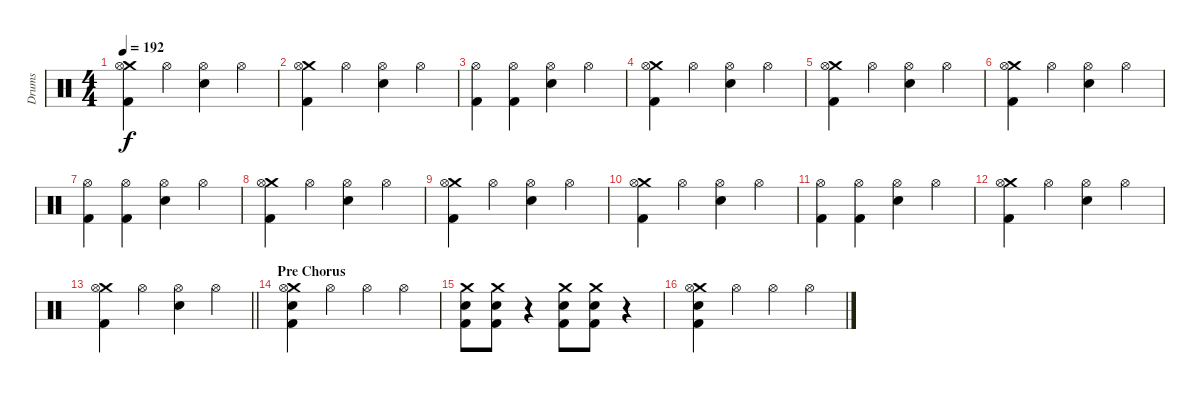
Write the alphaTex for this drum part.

\track ("Drums" "Drums") {instrument percussion}
\staff {score}
\articulation defaults
\ts (4 4)
\tempo 192
\clef neutral
\ks c
("Crash medium (hit)" "Hi-Hat (open)" "Kick (hit) 2").4{dy f} "Hi-Hat (open)".4 ("Hi-Hat (open)" "Electric Snare (hit)").4 "Hi-Hat (open)".4 |
("Crash medium (hit)" "Hi-Hat (open)" "Kick (hit) 2").4 "Hi-Hat (open)".4 ("Hi-Hat (open)" "Electric Snare (hit)").4 "Hi-Hat (open)".4 |
("Hi-Hat (open)" "Kick (hit) 2").4 ("Hi-Hat (open)" "Kick (hit) 2").4 ("Hi-Hat (open)" "Electric Snare (hit)").4 "Hi-Hat (open)".4 |
("Crash medium (hit)" "Hi-Hat (open)" "Kick (hit) 2").4 "Hi-Hat (open)".4 ("Hi-Hat (open)" "Electric Snare (hit)").4 "Hi-Hat (open)".4 |
("Crash medium (hit)" "Hi-Hat (open)" "Kick (hit) 2").4 "Hi-Hat (open)".4 ("Hi-Hat (open)" "Electric Snare (hit)").4 "Hi-Hat (open)".4 |
("Crash medium (hit)" "Hi-Hat (open)" "Kick (hit) 2").4 "Hi-Hat (open)".4 ("Hi-Hat (open)" "Electric Snare (hit)").4 "Hi-Hat (open)".4 |
("Hi-Hat (open)" "Kick (hit) 2").4 ("Hi-Hat (open)" "Kick (hit) 2").4 ("Hi-Hat (open)" "Electric Snare (hit)").4 "Hi-Hat (open)".4 |
("Crash medium (hit)" "Hi-Hat (open)" "Kick (hit) 2").4 "Hi-Hat (open)".4 ("Hi-Hat (open)" "Electric Snare (hit)").4 "Hi-Hat (open)".4 |
("Crash medium (hit)" "Hi-Hat (open)" "Kick (hit) 2").4 "Hi-Hat (open)".4 ("Hi-Hat (open)" "Electric Snare (hit)").4 "Hi-Hat (open)".4 |
("Crash medium (hit)" "Hi-Hat (open)" "Kick (hit) 2").4 "Hi-Hat (open)".4 ("Hi-Hat (open)" "Electric Snare (hit)").4 "Hi-Hat (open)".4 |
("Hi-Hat (open)" "Kick (hit) 2").4 ("Hi-Hat (open)" "Kick (hit) 2").4 ("Hi-Hat (open)" "Electric Snare (hit)").4 "Hi-Hat (open)".4 |
("Crash medium (hit)" "Hi-Hat (open)" "Kick (hit) 2").4 "Hi-Hat (open)".4 ("Hi-Hat (open)" "Electric Snare (hit)").4 "Hi-Hat (open)".4 |
\barLineRight lightlight
("Crash medium (hit)" "Hi-Hat (open)" "Kick (hit) 2").4 "Hi-Hat (open)".4 ("Hi-Hat (open)" "Electric Snare (hit)").4 "Hi-Hat (open)".4 |
\section ("" "Pre Chorus")
("Crash medium (hit)" "Hi-Hat (open)" "Electric Snare (hit)" "Kick (hit) 2").4 "Hi-Hat (open)".4 "Hi-Hat (open)".4 "Hi-Hat (open)".4 |
("Crash medium (hit)" "Electric Snare (hit)" "Kick (hit) 2").8 ("Crash medium (hit)" "Electric Snare (hit)" "Kick (hit) 2").8 r.4 ("Crash medium (hit)" "Electric Snare (hit)" "Kick (hit) 2").8 ("Crash medium (hit)" "Electric Snare (hit)" "Kick (hit) 2").8 r.4 |
("Crash medium (hit)" "Hi-Hat (open)" "Electric Snare (hit)" "Kick (hit) 2").4 "Hi-Hat (open)".4 "Hi-Hat (open)".4 "Hi-Hat (open)".4
